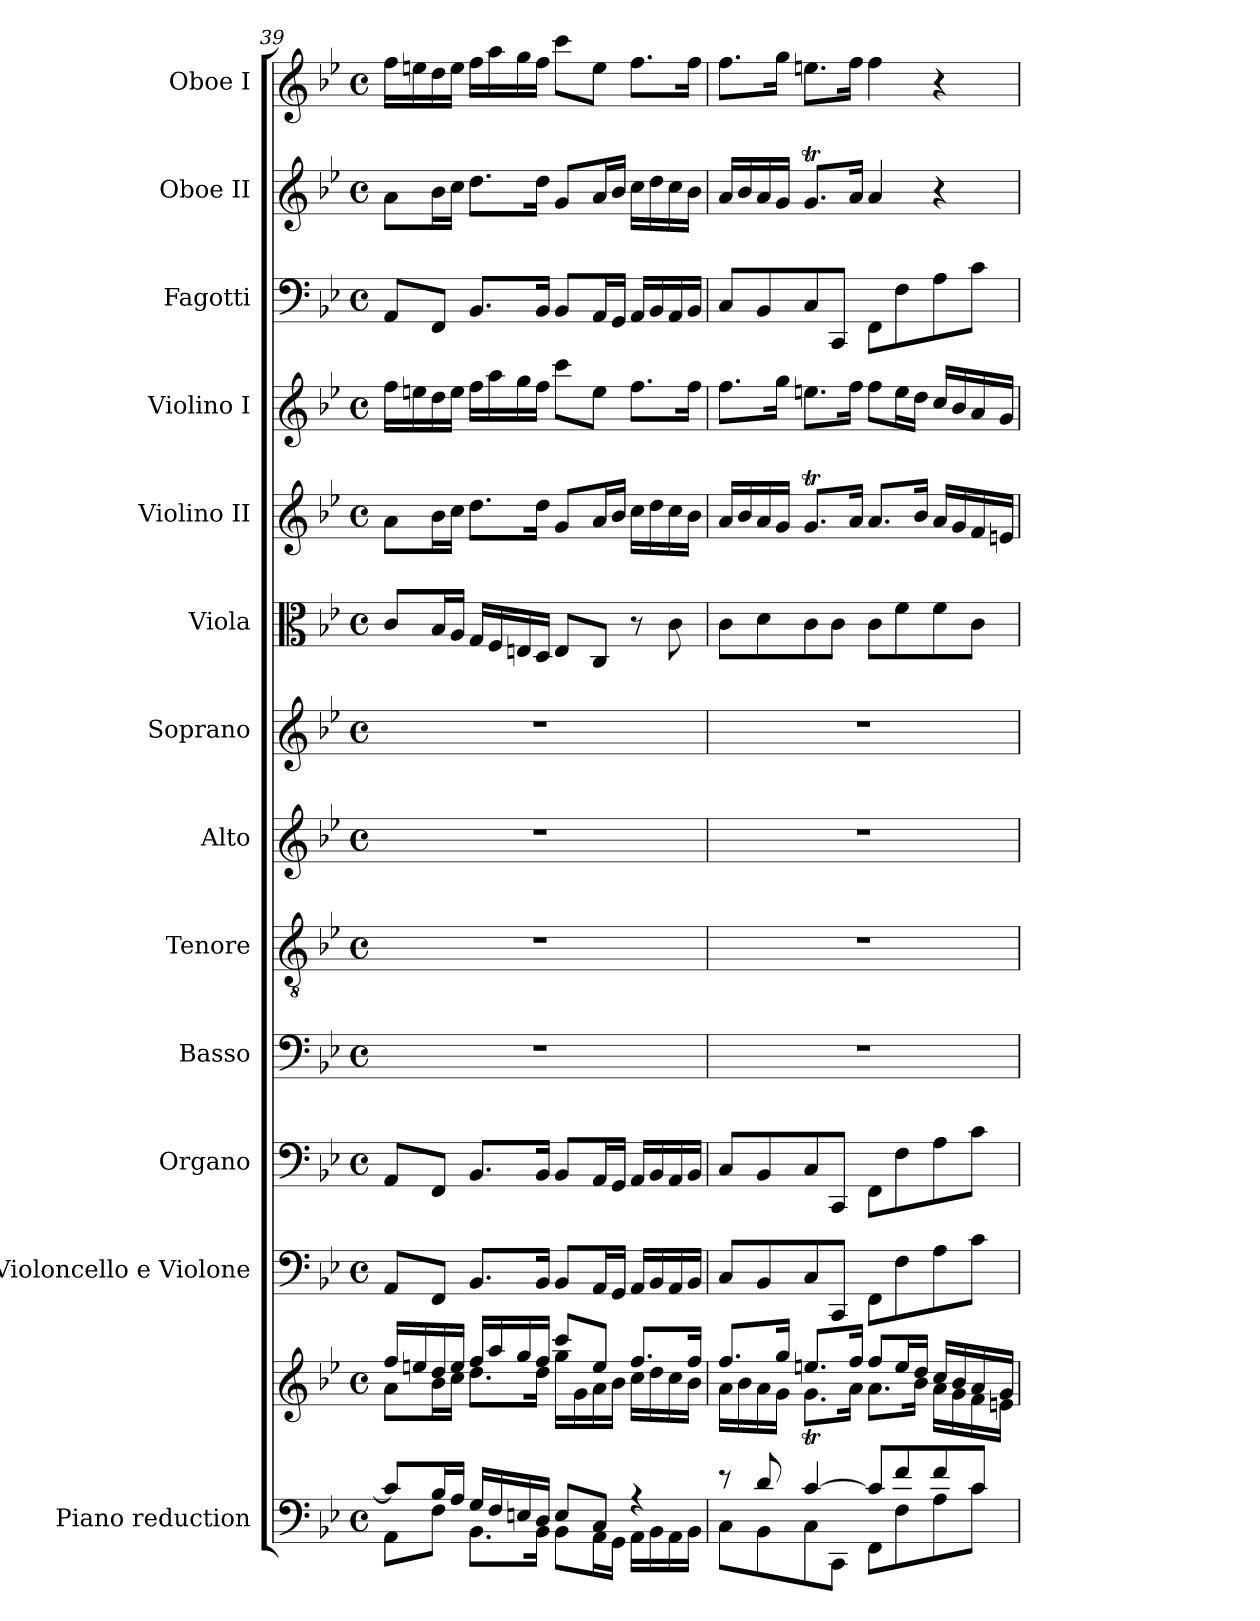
**kern	**kern	**kern	**kern	**kern	**kern	**kern	**kern	**kern	**kern	**kern	**kern	**kern	**kern
*part13	*part13	*part12	*part11	*part10	*part9	*part8	*part7	*part6	*part5	*part4	*part3	*part2	*part1
*staff14	*staff13	*staff12	*staff11	*staff10	*staff9	*staff8	*staff7	*staff6	*staff5	*staff4	*staff3	*staff2	*staff1
*I"Piano reduction	*	*I"Violoncello  e Violone	*I"Organo	*I"Basso	*I"Tenore	*I"Alto	*I"Soprano	*I"Viola	*I"Violino II	*I"Violino I	*I"Fagotti	*I"Oboe II	*I"Oboe I
*I'Pno	*	*	*	*	*	*	*	*	*	*	*	*I'Ob	*I'Ob
*clefF4	*clefG2	*clefF4	*clefF4	*clefF4	*clefGv2	*clefG2	*clefG2	*clefC3	*clefG2	*clefG2	*clefF4	*clefG2	*clefG2
*k[b-e-]	*k[b-e-]	*k[b-e-]	*k[b-e-]	*k[b-e-]	*k[b-e-]	*k[b-e-]	*k[b-e-]	*k[b-e-]	*k[b-e-]	*k[b-e-]	*k[b-e-]	*k[b-e-]	*k[b-e-]
*M4/4	*M4/4	*M4/4	*M4/4	*M4/4	*M4/4	*M4/4	*M4/4	*M4/4	*M4/4	*M4/4	*M4/4	*M4/4	*M4/4
*met(c)	*met(c)	*met(c)	*met(c)	*met(c)	*met(c)	*met(c)	*met(c)	*met(c)	*met(c)	*met(c)	*met(c)	*met(c)	*met(c)
=39	=39	=39	=39	=39	=39	=39	=39	=39	=39	=39	=39	=39	=39
*^	*^	*	*	*	*	*	*	*	*	*	*	*	*
8c/L]	8AA\L	16ff/LL	8a\L	8AA/L	8AA/L	1r	1r	1r	1r	8c/L	8a\L	16ff\LL	8AA/L	8a\L	16ff\LL
.	.	16een/	.	.	.	.	.	.	.	.	.	16een\	.	.	16een\
16B-/L	8F\J	16dd/	16b-\L	8FF/J	8FF/J	.	.	.	.	16B-/L	16b-\L	16dd\	8FF/J	16b-\L	16dd\
16A/JJ	.	16ee/JJ	16cc\JJ	.	.	.	.	.	.	16A/JJ	16cc\JJ	16ee\JJ	.	16cc\JJ	16ee\JJ
16G/LL	8.BB-\L	16ff/LL	8.dd\L	8.BB-/L	8.BB-/L	.	.	.	.	16G/LL	8.dd\L	16ff\LL	8.BB-/L	8.dd\L	16ff\LL
16F/	.	16aa/	.	.	.	.	.	.	.	16F/	.	16aa\	.	.	16aa\
16En/	.	16gg/	.	.	.	.	.	.	.	16En/	.	16gg\	.	.	16gg\
16D/JJ	16BB-\Jk	16ff/JJ	16dd\Jk	16BB-/Jk	16BB-/Jk	.	.	.	.	16D/JJ	16dd\Jk	16ff\JJ	16BB-/Jk	16dd\Jk	16ff\JJ
8E/L	8BB-\L	8ccc/L	16gg\LL	8BB-/L	8BB-/L	.	.	.	.	8E/L	8g/L	8ccc\L	8BB-/L	8g/L	8ccc\L
.	.	.	16g\	.	.	.	.	.	.	.	.	.	.	.	.
8C/J	16AA\L	8ee/J	16a\	16AA/L	16AA/L	.	.	.	.	8C/J	16a/L	8ee\J	16AA/L	16a/L	8ee\J
.	16GG\JJ	.	16b-\JJ	16GG/JJ	16GG/JJ	.	.	.	.	.	16b-/JJ	.	16GG/JJ	16b-/JJ	.
4r	16AA\LL	8.ff/L	16cc\LL	16AA/LL	16AA/LL	.	.	.	.	8r	16cc\LL	8.ff\L	16AA/LL	16cc\LL	8.ff\L
.	16BB-\	.	16dd\	16BB-/	16BB-/	.	.	.	.	.	16dd\	.	16BB-/	16dd\	.
.	16AA\	.	16cc\	16AA/	16AA/	.	.	.	.	8c\	16cc\	.	16AA/	16cc\	.
.	16BB-\JJ	16ff/Jk	16b-\JJ	16BB-/JJ	16BB-/JJ	.	.	.	.	.	16b-\JJ	16ff\Jk	16BB-/JJ	16b-\JJ	16ff\Jk
!!LO:PB:g=z
=40	=40	=40	=40	=40	=40	=40	=40	=40	=40	=40	=40	=40	=40	=40	=40
8r	8C\L	8.ff/L	16a\LL	8C/L	8C/L	1r	1r	1r	1r	8c\L	16a/LL	8.ff\L	8C/L	16a/LL	8.ff\L
.	.	.	16b-\	.	.	.	.	.	.	.	16b-/	.	.	16b-/	.
8d/	8BB-\	.	16a\	8BB-/	8BB-/	.	.	.	.	8d\	16a/	.	8BB-/	16a/	.
.	.	16gg/Jk	16g\JJ	.	.	.	.	.	.	.	16g/JJ	16gg\Jk	.	16g/JJ	16gg\Jk
[4c/	8C\	8.een/L	8.gT\L	8C/	8C/	.	.	.	.	8c\	8.gT/L	8.een\L	8C/	8.gT/L	8.een\L
.	8CC\J	.	.	8CC/J	8CC/J	.	.	.	.	8c\J	.	.	8CC/J	.	.
.	.	16ff/Jk	16a\Jk	.	.	.	.	.	.	.	16a/Jk	16ff\Jk	.	16a/Jk	16ff\Jk
8c/L]	8FF\L	8ff/L	8.a\L	8FF\L	8FF\L	.	.	.	.	8c\L	8.a/L	8ff\L	8FF\L	4a/	4ff\
8f/	8F\	16ee/L	.	8F\	8F\	.	.	.	.	8f\	.	16ee\L	8F\	.	.
.	.	16dd/JJ	16b-\Jk	.	.	.	.	.	.	.	16b-/Jk	16dd\JJ	.	.	.
8f/	8A\	16cc/LL	16a\LL	8A\	8A\	.	.	.	.	8f\	16a/LL	16cc/LL	8A\	4r	4r
.	.	16b-/	16g\	.	.	.	.	.	.	.	16g/	16b-/	.	.	.
8c/J	8c\J	16a/	16f\	8c\J	8c\J	.	.	.	.	8c\J	16f/	16a/	8c\J	.	.
.	.	16g/JJ	16en\JJ	.	.	.	.	.	.	.	16en/JJ	16g/JJ	.	.	.
*v	*v	*	*	*	*	*	*	*	*	*	*	*	*	*	*
*	*v	*v	*	*	*	*	*	*	*	*	*	*	*	*
=	=	=	=	=	=	=	=	=	=	=	=	=	=
*-	*-	*-	*-	*-	*-	*-	*-	*-	*-	*-	*-	*-	*-
